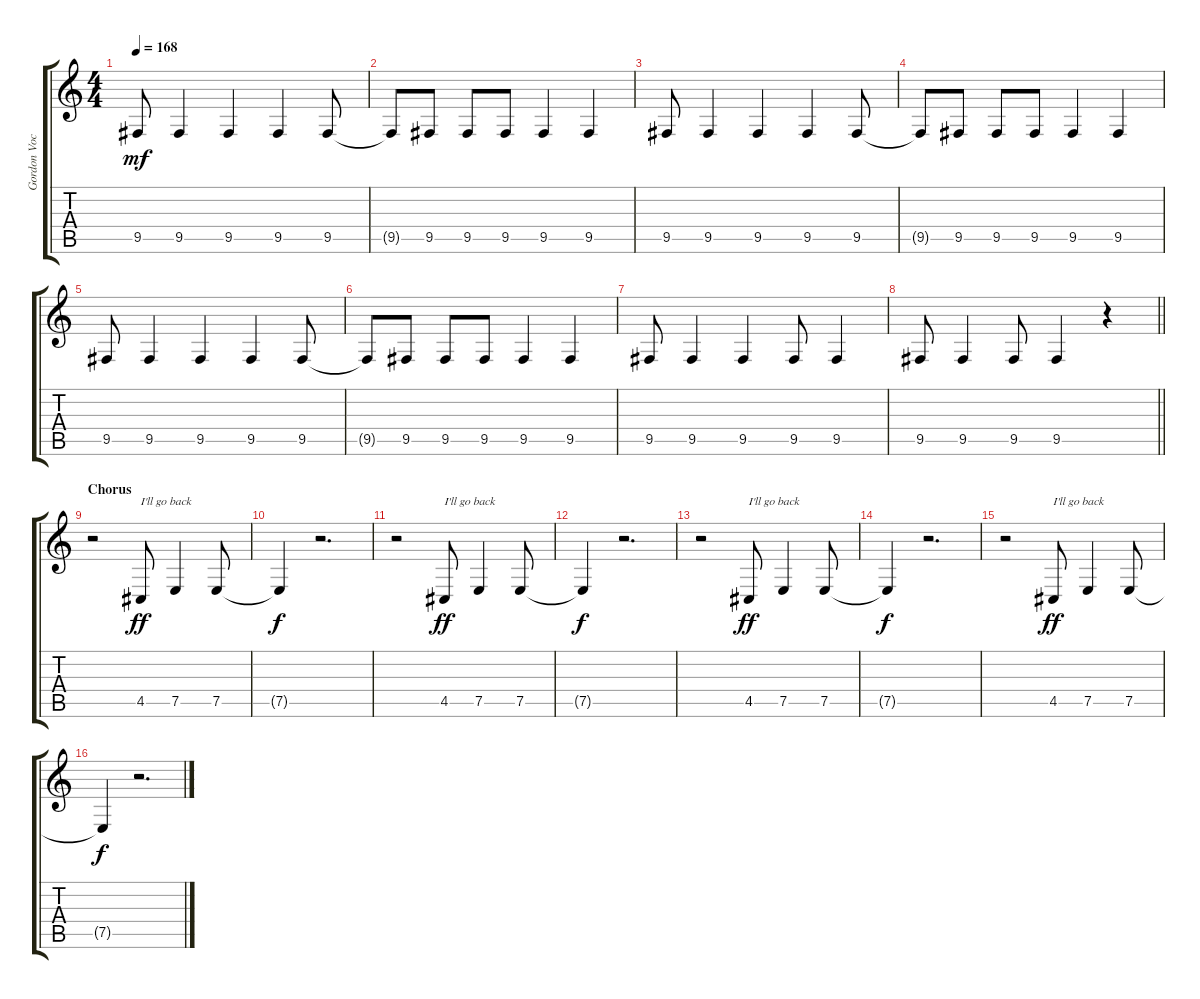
\track ("Gordon Vocals" "Gordon Voc") {instrument tenorsax}
\staff {score tabs}
\tuning (E4 B3 G3 D3 A2 E2) {hide}
\ts (4 4)
\tempo 168
\clef g2
\ks c
9.5.8{dy mf} 9.5.4 9.5.4 9.5.4 9.5.8 |
9.5{t}.8 9.5.8 9.5.8 9.5.8 9.5.4 9.5.4 |
9.5.8 9.5.4 9.5.4 9.5.4 9.5.8 |
9.5{t}.8 9.5.8 9.5.8 9.5.8 9.5.4 9.5.4 |
9.5.8 9.5.4 9.5.4 9.5.4 9.5.8 |
9.5{t}.8 9.5.8 9.5.8 9.5.8 9.5.4 9.5.4 |
9.5.8 9.5.4 9.5.4 9.5.8 9.5.4 |
\barLineRight lightlight
9.5.8 9.5.4 9.5.8 9.5.4 r.4 |
\section ("" "Chorus")
r.2 4.5.8{txt "I'll go back" dy ff} 7.5.4 7.5.8 |
7.5{t}.4{dy f} r.2{d} |
r.2 4.5.8{txt "I'll go back" dy ff} 7.5.4 7.5.8 |
7.5{t}.4{dy f} r.2{d} |
r.2 4.5.8{txt "I'll go back" dy ff} 7.5.4 7.5.8 |
7.5{t}.4{dy f} r.2{d} |
r.2 4.5.8{txt "I'll go back" dy ff} 7.5.4 7.5.8 |
7.5{t}.4{dy f} r.2{d}
